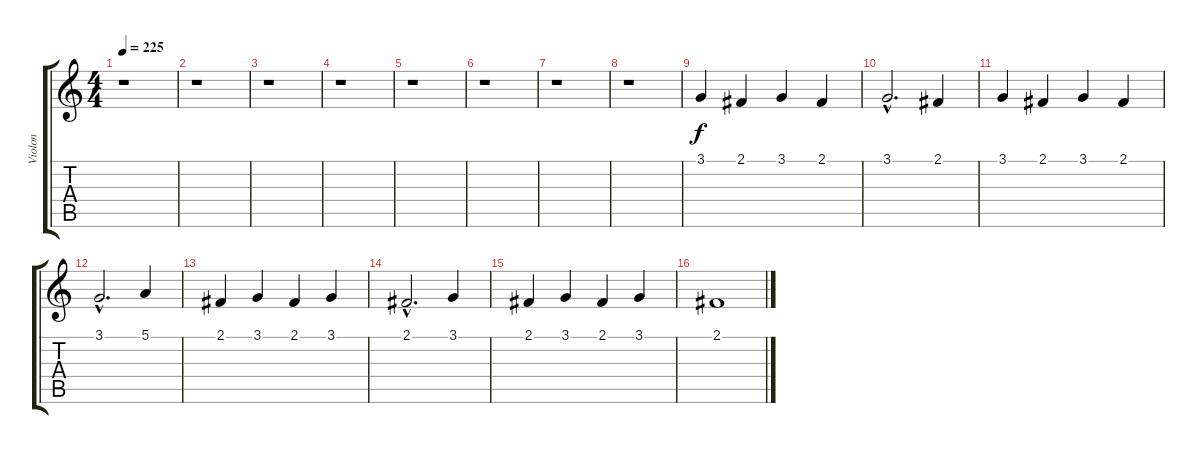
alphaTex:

\track ("Violon" "Violon") {instrument violin}
\staff {score tabs}
\tuning (E4 B3 G3 D3 A2 E2) {hide}
\ts (4 4)
\tempo 225
\clef g2
\ks c
r.1{dy f instrument violin} |
r.1 |
r.1 |
r.1 |
r.1 |
r.1 |
r.1 |
r.1 |
3.1.4 2.1.4 3.1.4 2.1.4 |
3.1{hac}.2{d} 2.1.4 |
3.1.4 2.1.4 3.1.4 2.1.4 |
3.1{hac}.2{d} 5.1.4 |
2.1.4 3.1.4 2.1.4 3.1.4 |
2.1{hac}.2{d} 3.1.4 |
2.1.4 3.1.4 2.1.4 3.1.4 |
2.1.1
